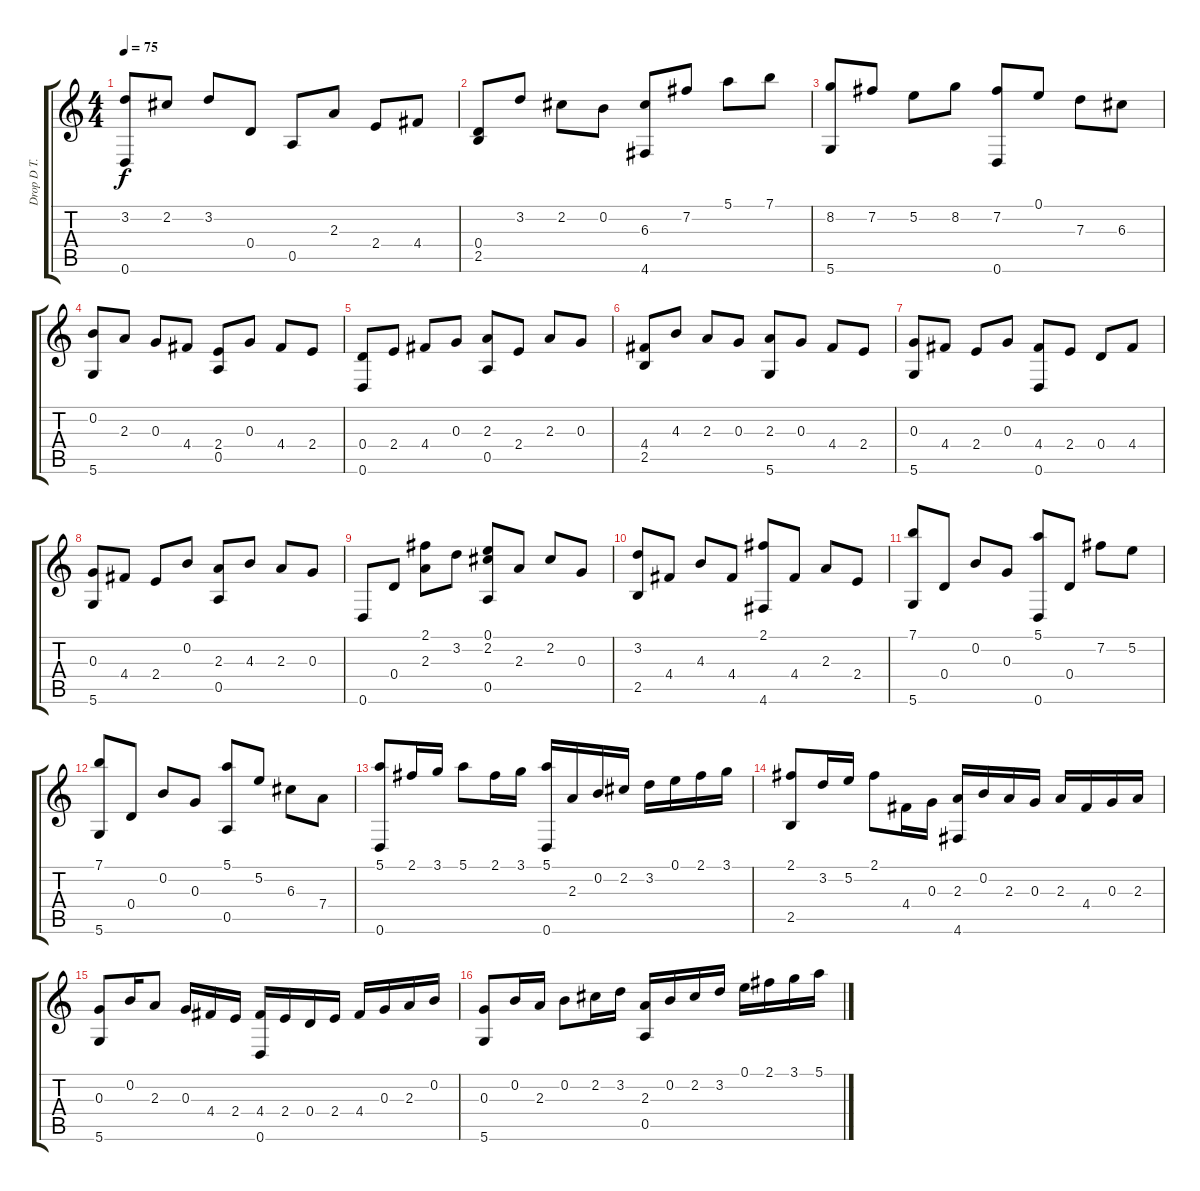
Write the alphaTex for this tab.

\track ("Drop D T." "Drop D T.") {instrument acousticguitarsteel}
\staff {score tabs}
\tuning (E4 B3 G3 D3 A2 D2) {hide}
\ts (4 4)
\tempo 75
\clef g2
\ks c
(3.2 0.6).8{dy f} 2.2.8 3.2.8 0.4.8 0.5.8 2.3.8 2.4.8 4.4.8 |
(0.4 2.5).8 3.2.8 2.2.8 0.2.8 (6.3 4.6).8 7.2.8 5.1.8 7.1.8 |
(8.2 5.6).8 7.2.8 5.2.8 8.2.8 (7.2 0.6).8 0.1.8 7.3.8 6.3.8 |
(0.2 5.6).8 2.3.8 0.3.8 4.4.8 (2.4 0.5).8 0.3.8 4.4.8 2.4.8 |
(0.4 0.6).8 2.4.8 4.4.8 0.3.8 (2.3 0.5).8 2.4.8 2.3.8 0.3.8 |
(4.4 2.5).8 4.3.8 2.3.8 0.3.8 (2.3 5.6).8 0.3.8 4.4.8 2.4.8 |
(0.3 5.6).8 4.4.8 2.4.8 0.3.8 (4.4 0.6).8 2.4.8 0.4.8 4.4.8 |
(0.3 5.6).8 4.4.8 2.4.8 0.2.8 (2.3 0.5).8 4.3.8 2.3.8 0.3.8 |
0.6.8 0.4.8 (2.1 2.3).8 3.2.8 (0.1 2.2 0.5).8 2.3.8 2.2.8 0.3.8 |
(3.2 2.5).8 4.4.8 4.3.8 4.4.8 (2.1 4.6).8 4.4.8 2.3.8 2.4.8 |
(7.1 5.6).8 0.4.8 0.2.8 0.3.8 (5.1 0.6).8 0.4.8 7.2.8 5.2.8 |
(7.1 5.6).8 0.4.8 0.2.8 0.3.8 (5.1 0.5).8 5.2.8 6.3.8 7.4.8 |
(5.1 0.6).8 2.1.16 3.1.16 5.1.8 2.1.16 3.1.16 (5.1 0.6).16 2.3.16 0.2.16 2.2.16 3.2.16 0.1.16 2.1.16 3.1.16 |
(2.1 2.5).8 3.2.16 5.2.16 2.1.8 4.4.16 0.3.16 (2.3 4.6).16 0.2.16 2.3.16 0.3.16 2.3.16 4.4.16 0.3.16 2.3.16 |
(0.3 5.6).8 0.2.16 2.3.8 0.3.16 4.4.16 2.4.16 (4.4 0.6).16 2.4.16 0.4.16 2.4.16 4.4.16 0.3.16 2.3.16 0.2.16 |
(0.3 5.6).8 0.2.16 2.3.16 0.2.8 2.2.16 3.2.16 (2.3 0.5).16 0.2.16 2.2.16 3.2.16 0.1.16 2.1.16 3.1.16 5.1.16
